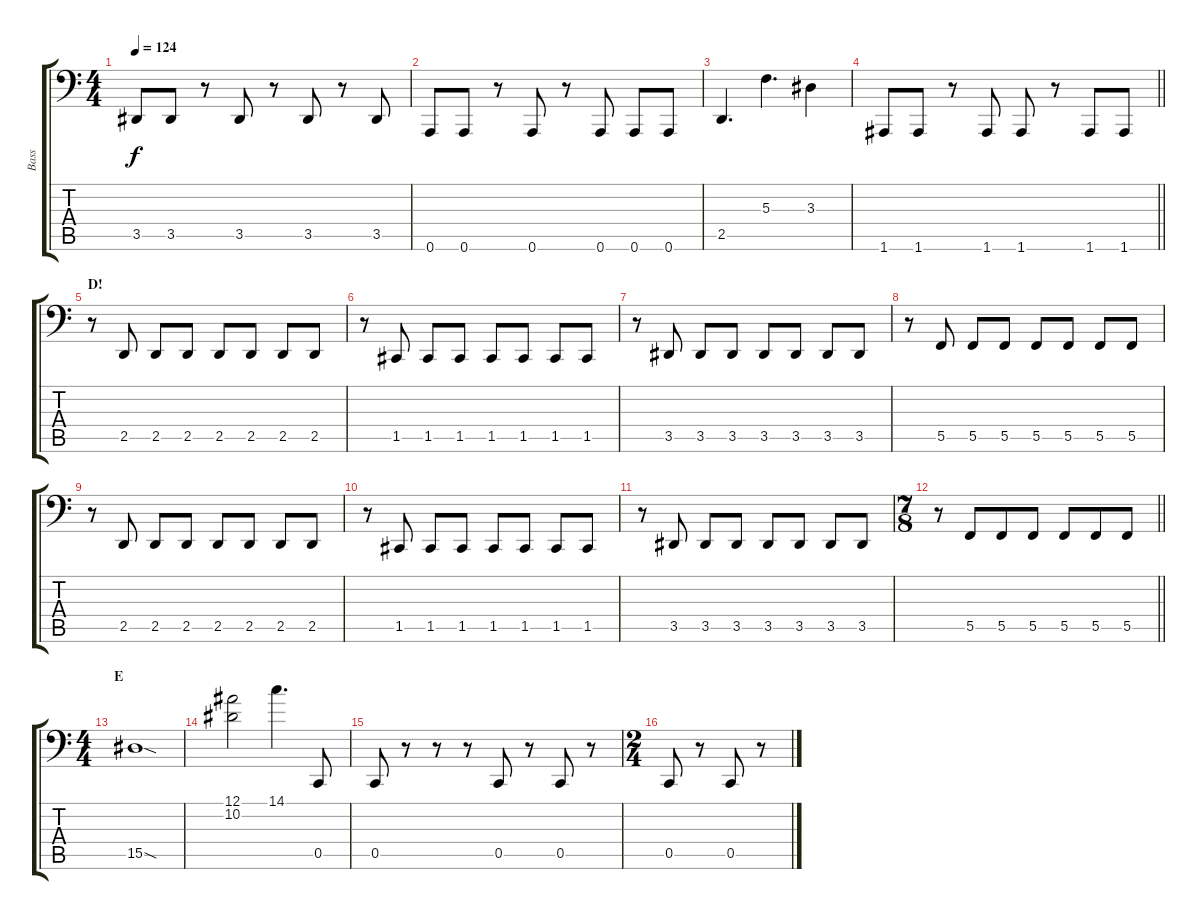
\track ("Bass" "Bass") {instrument electricbasspick}
\staff {score tabs}
\tuning (Bb2 F2 C2 G1 C1 A0) {hide}
\ts (4 4)
\tempo 124
\clef f4
\ks c
3.5.8{dy f} 3.5.8 r.8 3.5.8 r.8 3.5.8 r.8 3.5.8 |
0.6.8 0.6.8 r.8 0.6.8 r.8 0.6.8 0.6.8 0.6.8 |
2.5.4{d} 5.3.4{d} 3.3.4 |
\barLineRight lightlight
1.6.8 1.6.8 r.8 1.6.8 1.6.8 r.8 1.6.8 1.6.8 |
\section ("" "D!")
r.8 2.5.8 2.5.8 2.5.8 2.5.8 2.5.8 2.5.8 2.5.8 |
r.8 1.5.8 1.5.8 1.5.8 1.5.8 1.5.8 1.5.8 1.5.8 |
r.8 3.5.8 3.5.8 3.5.8 3.5.8 3.5.8 3.5.8 3.5.8 |
r.8 5.5.8 5.5.8 5.5.8 5.5.8 5.5.8 5.5.8 5.5.8 |
r.8 2.5.8 2.5.8 2.5.8 2.5.8 2.5.8 2.5.8 2.5.8 |
r.8 1.5.8 1.5.8 1.5.8 1.5.8 1.5.8 1.5.8 1.5.8 |
r.8 3.5.8 3.5.8 3.5.8 3.5.8 3.5.8 3.5.8 3.5.8 |
\ts (7 8)
\barLineRight lightlight
r.8 5.5.8 5.5.8 5.5.8 5.5.8 5.5.8 5.5.8 |
\ts (4 4)
\section ("" "E")
15.5{sod}.1 |
(12.1 10.2).2 14.1.4{d} 0.5.8 |
0.5.8 r.8 r.8 r.8 0.5.8 r.8 0.5.8 r.8 |
\ts (2 4)
0.5.8 r.8 0.5.8 r.8
